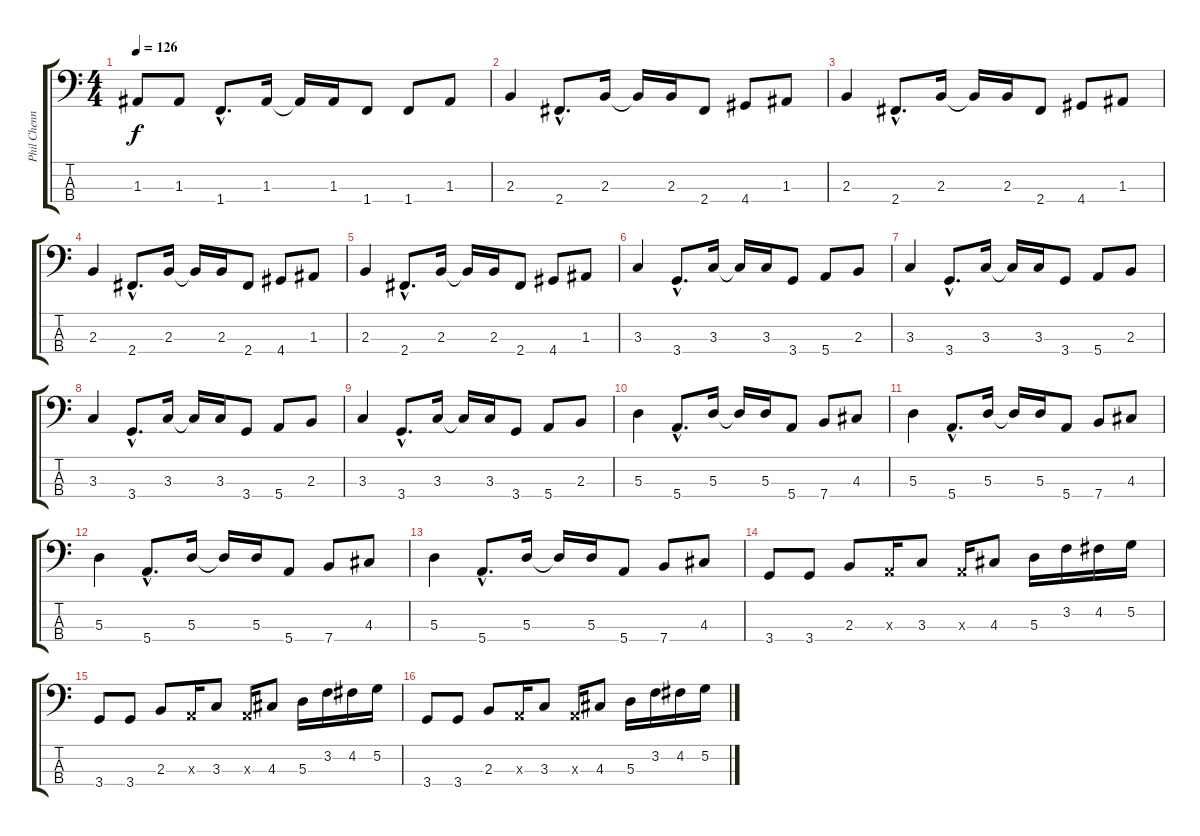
\track ("Phil Chenn" "Phil Chenn") {instrument electricbassfinger}
\staff {score tabs}
\tuning (G2 D2 A1 E1) {hide}
\ts (4 4)
\tempo 126
\clef f4
\ks c
1.3.8{dy f} 1.3.8 1.4{hac}.8{d} 1.3.16 1.3{t}.16 1.3.16 1.4.8 1.4.8 1.3.8 |
2.3.4 2.4{hac}.8{d} 2.3.16 2.3{t}.16 2.3.16 2.4.8 4.4.8 1.3.8 |
2.3.4 2.4{hac}.8{d} 2.3.16 2.3{t}.16 2.3.16 2.4.8 4.4.8 1.3.8 |
2.3.4 2.4{hac}.8{d} 2.3.16 2.3{t}.16 2.3.16 2.4.8 4.4.8 1.3.8 |
2.3.4 2.4{hac}.8{d} 2.3.16 2.3{t}.16 2.3.16 2.4.8 4.4.8 1.3.8 |
3.3.4 3.4{hac}.8{d} 3.3.16 3.3{t}.16 3.3.16 3.4.8 5.4.8 2.3.8 |
3.3.4 3.4{hac}.8{d} 3.3.16 3.3{t}.16 3.3.16 3.4.8 5.4.8 2.3.8 |
3.3.4 3.4{hac}.8{d} 3.3.16 3.3{t}.16 3.3.16 3.4.8 5.4.8 2.3.8 |
3.3.4 3.4{hac}.8{d} 3.3.16 3.3{t}.16 3.3.16 3.4.8 5.4.8 2.3.8 |
5.3.4 5.4{hac}.8{d} 5.3.16 5.3{t}.16 5.3.16 5.4.8 7.4.8 4.3.8 |
5.3.4 5.4{hac}.8{d} 5.3.16 5.3{t}.16 5.3.16 5.4.8 7.4.8 4.3.8 |
5.3.4 5.4{hac}.8{d} 5.3.16 5.3{t}.16 5.3.16 5.4.8 7.4.8 4.3.8 |
5.3.4 5.4{hac}.8{d} 5.3.16 5.3{t}.16 5.3.16 5.4.8 7.4.8 4.3.8 |
3.4.8 3.4.8 2.3.8 0.3{x}.16 3.3.8 0.3{x}.16 4.3.8 5.3.16 3.2.16 4.2.16 5.2.16 |
3.4.8 3.4.8 2.3.8 0.3{x}.16 3.3.8 0.3{x}.16 4.3.8 5.3.16 3.2.16 4.2.16 5.2.16 |
3.4.8 3.4.8 2.3.8 0.3{x}.16 3.3.8 0.3{x}.16 4.3.8 5.3.16 3.2.16 4.2.16 5.2.16
